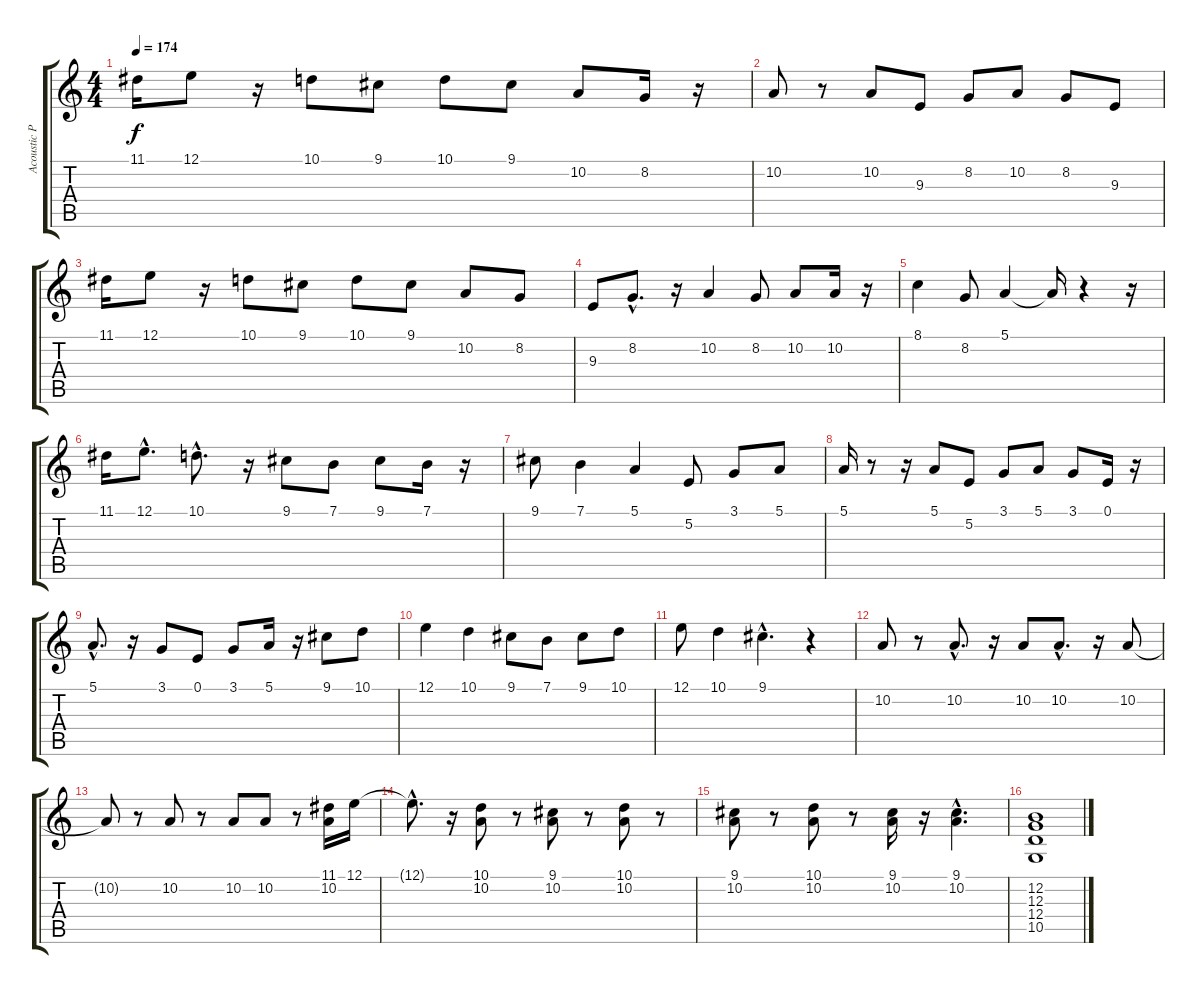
\track ("Acoustic Piano" "Acoustic P") {instrument brightacousticpiano}
\staff {score tabs}
\tuning (E4 B3 G3 D3 A2 E2) {hide}
\ts (4 4)
\tempo 174
\clef g2
\ks c
11.1.16{dy f} 12.1.8 r.16 10.1.8 9.1.8 10.1.8 9.1.8 10.2.8 8.2.16 r.16 |
10.2.8 r.8 10.2.8 9.3.8 8.2.8 10.2.8 8.2.8 9.3.8 |
11.1.16 12.1.8 r.16 10.1.8 9.1.8 10.1.8 9.1.8 10.2.8 8.2.8 |
9.3.8 8.2{hac}.8{d} r.16 10.2.4 8.2.8 10.2.8 10.2.16 r.16 |
8.1.4 8.2.8 5.1.4 5.1{t}.16 r.4 r.16 |
11.1.16 12.1{hac}.8{d} 10.1{hac}.8{d} r.16 9.1.8 7.1.8 9.1.8 7.1.16 r.16 |
9.1.8 7.1.4 5.1.4 5.2.8 3.1.8 5.1.8 |
5.1.16 r.8 r.16 5.1.8 5.2.8 3.1.8 5.1.8 3.1.8 0.1.16 r.16 |
5.1{hac}.8{d} r.16 3.1.8 0.1.8 3.1.8 5.1.16 r.16 9.1.8 10.1.8 |
12.1.4 10.1.4 9.1.8 7.1.8 9.1.8 10.1.8 |
12.1.8 10.1.4 9.1{hac}.4{d} r.4 |
10.2.8 r.8 10.2{hac}.8{d} r.16 10.2.8 10.2{hac}.8{d} r.16 10.2.8 |
10.2{t}.8 r.8 10.2.8 r.8 10.2.8 10.2.8 r.8 (11.1 10.2).16 12.1.16 |
12.1{hac t}.8{d} r.16 (10.1 10.2).8 r.8 (9.1 10.2).8 r.8 (10.1 10.2).8 r.8 |
(9.1 10.2).8 r.8 (10.1 10.2).8 r.8 (9.1 10.2).16 r.16 (9.1{hac} 10.2{hac}).4{d} |
(12.2 12.3 12.4 10.5).1
